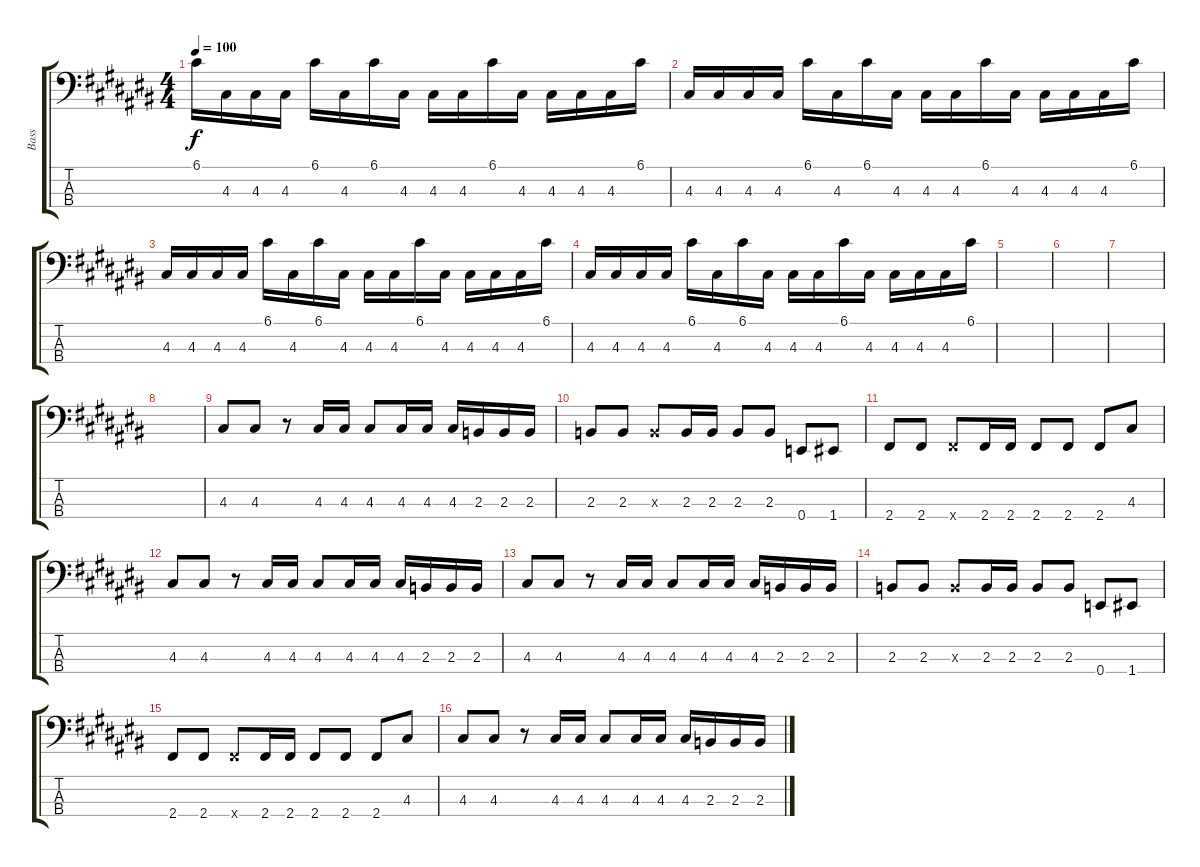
\track ("Bass" "Bass") {instrument synthbass1}
\staff {score tabs}
\tuning (G2 D2 A1 E1) {hide}
\ts (4 4)
\tempo 100
\clef f4
\ks c#
6.1.16{dy f} 4.3.16 4.3.16 4.3.16 6.1.16 4.3.16 6.1.16 4.3.16 4.3.16 4.3.16 6.1.16 4.3.16 4.3.16 4.3.16 4.3.16 6.1.16 |
4.3.16 4.3.16 4.3.16 4.3.16 6.1.16 4.3.16 6.1.16 4.3.16 4.3.16 4.3.16 6.1.16 4.3.16 4.3.16 4.3.16 4.3.16 6.1.16 |
4.3.16 4.3.16 4.3.16 4.3.16 6.1.16 4.3.16 6.1.16 4.3.16 4.3.16 4.3.16 6.1.16 4.3.16 4.3.16 4.3.16 4.3.16 6.1.16 |
4.3.16 4.3.16 4.3.16 4.3.16 6.1.16 4.3.16 6.1.16 4.3.16 4.3.16 4.3.16 6.1.16 4.3.16 4.3.16 4.3.16 4.3.16 6.1.16 |
|
|
|
|
4.3.8 4.3.8 r.8 4.3.16 4.3.16 4.3.8 4.3.16 4.3.16 4.3.16 2.3.16 2.3.16 2.3.16 |
2.3.8 2.3.8 2.3{x}.8 2.3.16 2.3.16 2.3.8 2.3.8 0.4.8 1.4.8 |
2.4.8 2.4.8 2.4{x}.8 2.4.16 2.4.16 2.4.8 2.4.8 2.4.8 4.3.8 |
4.3.8 4.3.8 r.8 4.3.16 4.3.16 4.3.8 4.3.16 4.3.16 4.3.16 2.3.16 2.3.16 2.3.16 |
4.3.8 4.3.8 r.8 4.3.16 4.3.16 4.3.8 4.3.16 4.3.16 4.3.16 2.3.16 2.3.16 2.3.16 |
2.3.8 2.3.8 2.3{x}.8 2.3.16 2.3.16 2.3.8 2.3.8 0.4.8 1.4.8 |
2.4.8 2.4.8 2.4{x}.8 2.4.16 2.4.16 2.4.8 2.4.8 2.4.8 4.3.8 |
4.3.8 4.3.8 r.8 4.3.16 4.3.16 4.3.8 4.3.16 4.3.16 4.3.16 2.3.16 2.3.16 2.3.16
